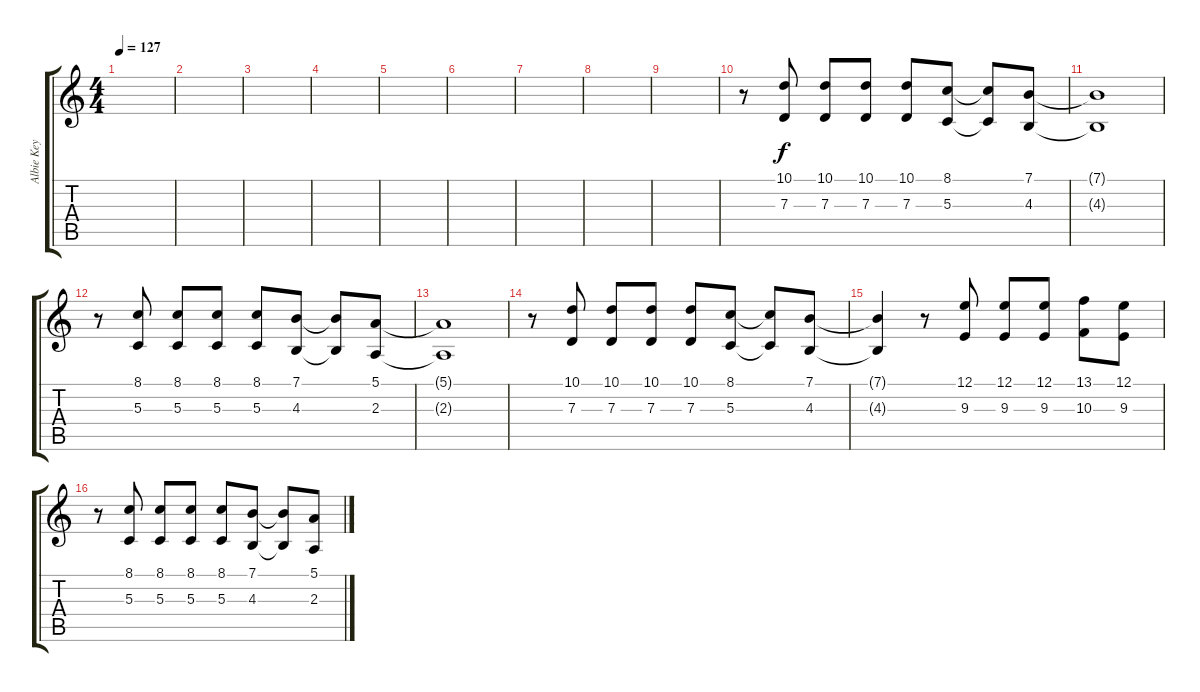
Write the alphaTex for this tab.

\track ("Albie Key Right" "Albie Key ") {instrument recorder}
\staff {score tabs}
\tuning (E4 B3 G3 D3 A2 E2) {hide}
\ts (4 4)
\tempo 127
\clef g2
\ks c
|
|
|
|
|
|
|
|
|
r.8 (10.1 7.3).8 (10.1 7.3).8 (10.1 7.3).8 (10.1 7.3).8 (8.1 5.3).8 (8.1{t} 5.3{t}).8 (7.1 4.3).8 |
(7.1{t} 4.3{t}).1 |
r.8 (8.1 5.3).8 (8.1 5.3).8 (8.1 5.3).8 (8.1 5.3).8 (7.1 4.3).8 (7.1{t} 4.3{t}).8 (5.1 2.3).8 |
(5.1{t} 2.3{t}).1 |
r.8 (10.1 7.3).8 (10.1 7.3).8 (10.1 7.3).8 (10.1 7.3).8 (8.1 5.3).8 (8.1{t} 5.3{t}).8 (7.1 4.3).8 |
(7.1{t} 4.3{t}).4 r.8 (12.1 9.3).8 (12.1 9.3).8 (12.1 9.3).8 (13.1 10.3).8 (12.1 9.3).8 |
r.8 (8.1 5.3).8 (8.1 5.3).8 (8.1 5.3).8 (8.1 5.3).8 (7.1 4.3).8 (7.1{t} 4.3{t}).8 (5.1 2.3).8
